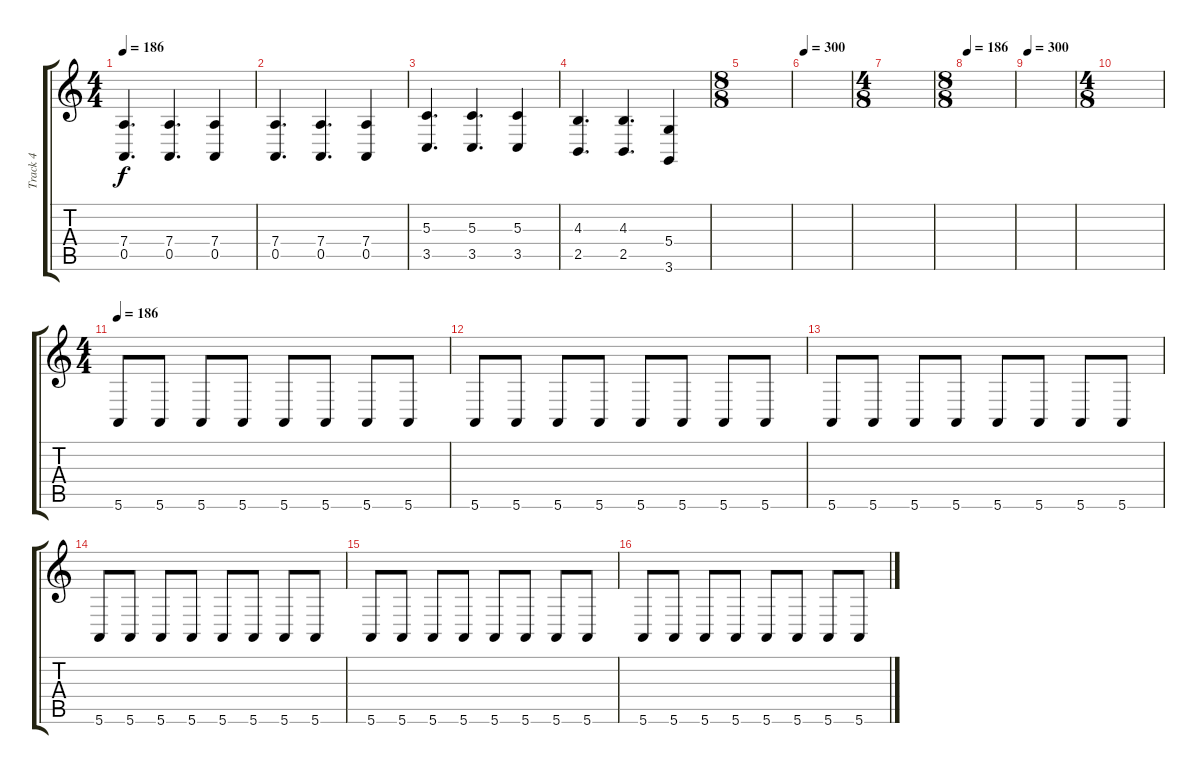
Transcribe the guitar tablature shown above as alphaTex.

\track ("Track 4" "Track 4") {instrument lead3calliope}
\staff {score tabs}
\tuning (E4 B3 G3 D3 A2 E2) {hide}
\ts (4 4)
\tempo 186
\clef g2
\ks c
(7.4 0.5).4{d dy f} (7.4 0.5).4{d} (7.4 0.5).4 |
(7.4 0.5).4{d} (7.4 0.5).4{d} (7.4 0.5).4 |
(5.3 3.5).4{d} (5.3 3.5).4{d} (5.3 3.5).4 |
(4.3 2.5).4{d} (4.3 2.5).4{d} (5.4 3.6).4 |
\ts (8 8)
|
\tempo 300
|
\ts (4 8)
|
\ts (8 8)
\tempo 186
|
\tempo 300
|
\ts (4 8)
|
\ts (4 4)
\tempo 186
5.6.8 5.6.8 5.6.8 5.6.8 5.6.8 5.6.8 5.6.8 5.6.8 |
5.6.8 5.6.8 5.6.8 5.6.8 5.6.8 5.6.8 5.6.8 5.6.8 |
5.6.8 5.6.8 5.6.8 5.6.8 5.6.8 5.6.8 5.6.8 5.6.8 |
5.6.8{volume 11} 5.6.8 5.6.8 5.6.8 5.6.8 5.6.8 5.6.8 5.6.8 |
5.6.8{volume 8} 5.6.8 5.6.8 5.6.8 5.6.8 5.6.8 5.6.8 5.6.8 |
5.6.8{volume 7} 5.6.8 5.6.8{volume 5} 5.6.8 5.6.8 5.6.8{volume 2} 5.6.8 5.6.8{volume 0}
